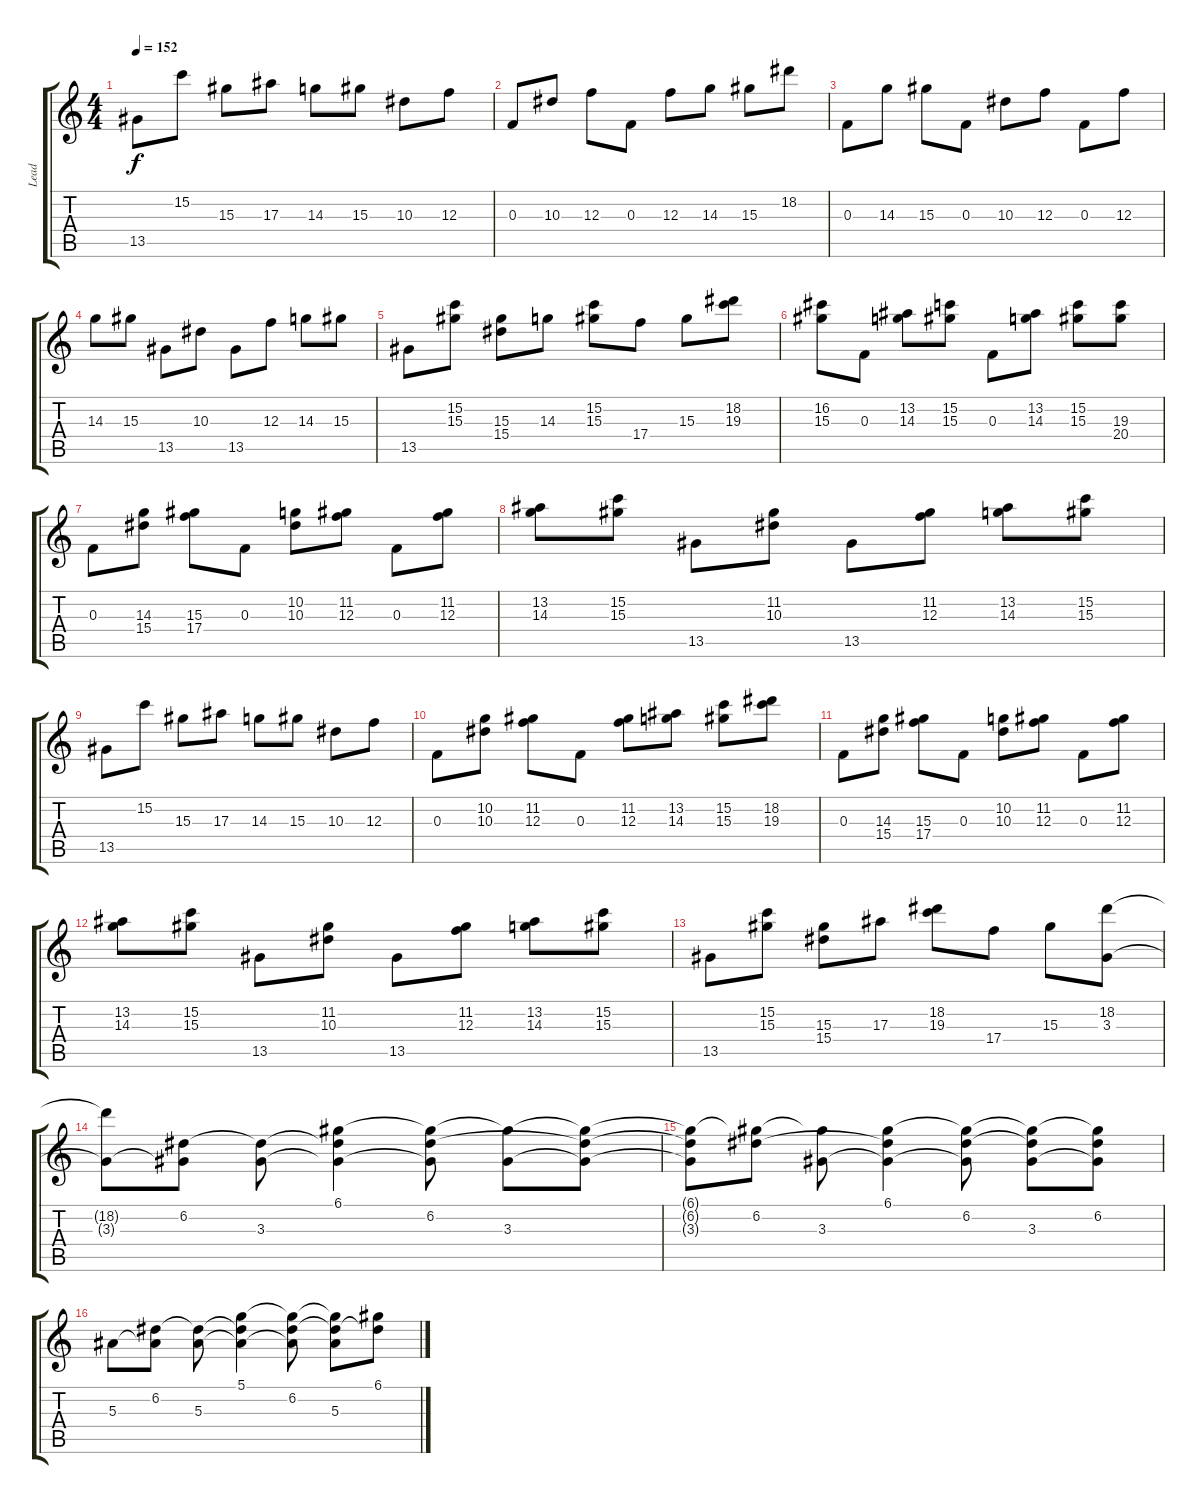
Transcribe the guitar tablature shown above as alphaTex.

\track ("Lead" "Lead") {instrument overdrivenguitar}
\staff {score tabs}
\tuning (D4 A3 F3 C3 G2 C2) {hide}
\ts (4 4)
\tempo 152
\clef g2
\ks c
13.5.8{dy f} 15.2.8 15.3.8 17.3.8 14.3.8 15.3.8 10.3.8 12.3.8 |
0.3.8 10.3.8 12.3.8 0.3.8 12.3.8 14.3.8 15.3.8 18.2.8 |
0.3.8 14.3.8 15.3.8 0.3.8 10.3.8 12.3.8 0.3.8 12.3.8 |
14.3.8 15.3.8 13.5.8 10.3.8 13.5.8 12.3.8 14.3.8 15.3.8 |
13.5.8 (15.2 15.3).8 (15.3 15.4).8 14.3.8 (15.2 15.3).8 17.4.8 15.3.8 (18.2 19.3).8 |
(16.2 15.3).8 0.3.8 (13.2 14.3).8 (15.2 15.3).8 0.3.8 (13.2 14.3).8 (15.2 15.3).8 (19.3 20.4).8 |
0.3.8 (14.3 15.4).8 (15.3 17.4).8 0.3.8 (10.2 10.3).8 (11.2 12.3).8 0.3.8 (11.2 12.3).8 |
(13.2 14.3).8 (15.2 15.3).8 13.5.8 (11.2 10.3).8 13.5.8 (11.2 12.3).8 (13.2 14.3).8 (15.2 15.3).8 |
13.5.8 15.2.8 15.3.8 17.3.8 14.3.8 15.3.8 10.3.8 12.3.8 |
0.3.8 (10.2 10.3).8 (11.2 12.3).8 0.3.8 (11.2 12.3).8 (13.2 14.3).8 (15.2 15.3).8 (18.2 19.3).8 |
0.3.8 (14.3 15.4).8 (15.3 17.4).8 0.3.8 (10.2 10.3).8 (11.2 12.3).8 0.3.8 (11.2 12.3).8 |
(13.2 14.3).8 (15.2 15.3).8 13.5.8 (11.2 10.3).8 13.5.8 (11.2 12.3).8 (13.2 14.3).8 (15.2 15.3).8 |
13.5.8 (15.2 15.3).8 (15.3 15.4).8 17.3.8 (18.2 19.3).8 17.4.8 15.3.8 (18.2 3.3).8 |
(18.2{t} 3.3{t}).8 (6.2 3.3{t}).8 (6.2{t} 3.3).8 (6.1 6.2{t} 3.3{t}).4 (6.1{t} 6.2 3.3{t}).8 (6.1{t} 3.3).8 (6.1{t} 6.2{t} 3.3{t}).8 |
(6.1{t} 6.2{t} 3.3{t}).8 (6.1{t} 6.2).8 (6.1{t} 3.3).8 (6.1 6.2{t} 3.3{t}).4 (6.1{t} 6.2 3.3{t}).8 (6.1{t} 6.2{t} 3.3).8 (6.1{t} 6.2 3.3{t}).8 |
5.3.8 (6.2 5.3{t}).8 (6.2{t} 5.3).8 (5.1 6.2{t} 5.3{t}).4 (5.1{t} 6.2 5.3{t}).8 (5.1{t} 6.2{t} 5.3).8 (6.1 6.2{t}).8
